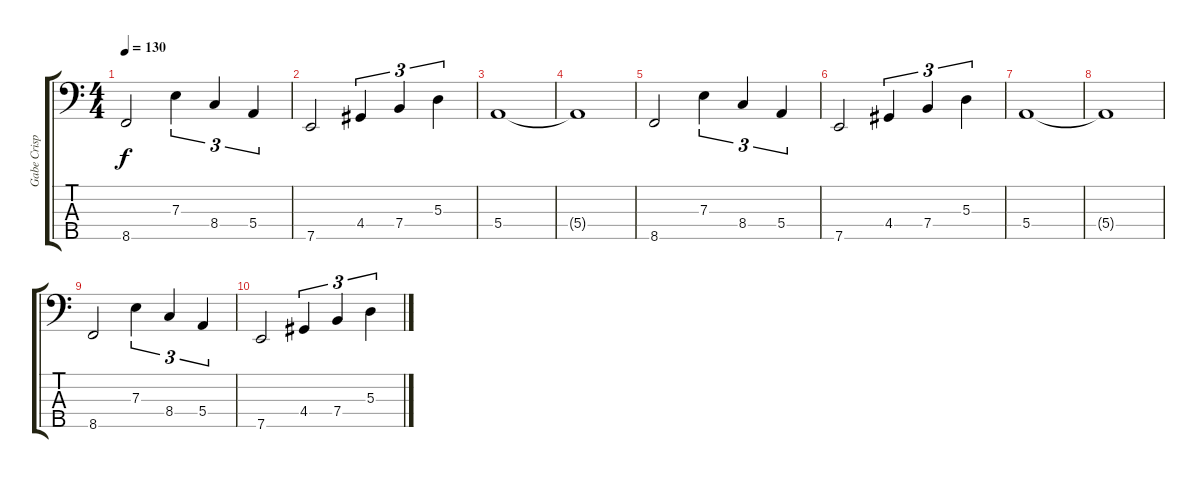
\track ("Gabe Crisp" "Gabe Crisp") {instrument electricbassfinger}
\staff {score tabs}
\tuning (G2 D2 A1 E1 A0) {hide}
\ts (4 4)
\tempo 130
\clef f4
\ks c
8.5.2{dy f} 7.3.4{tu (3 2)} 8.4.4{tu (3 2)} 5.4.4{tu (3 2)} |
7.5.2 4.4.4{tu (3 2)} 7.4.4{tu (3 2)} 5.3.4{tu (3 2)} |
5.4.1{volume 8} |
5.4{t}.1 |
8.5.2 7.3.4{tu (3 2)} 8.4.4{tu (3 2)} 5.4.4{tu (3 2)} |
7.5.2 4.4.4{tu (3 2)} 7.4.4{tu (3 2)} 5.3.4{tu (3 2)} |
5.4.1{volume 0} |
5.4{t}.1 |
8.5.2 7.3.4{tu (3 2)} 8.4.4{tu (3 2)} 5.4.4{tu (3 2)} |
7.5.2 4.4.4{tu (3 2)} 7.4.4{tu (3 2)} 5.3.4{tu (3 2)}
